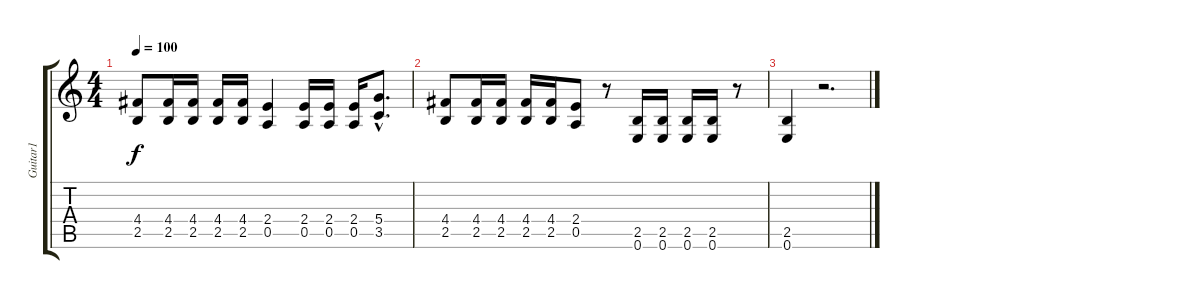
\track ("Guitar1" "Guitar1") {instrument distortionguitar}
\staff {score tabs}
\tuning (E4 B3 G3 D3 A2 E2) {hide}
\ts (4 4)
\tempo 100
\clef g2
\ks c
(4.4 2.5).8{dy f} (4.4 2.5).16 (4.4 2.5).16 (4.4 2.5).16 (4.4 2.5).16 (2.4 0.5).4 (2.4 0.5).16 (2.4 0.5).16 (2.4 0.5).16 (5.4{hac} 3.5{hac}).8{d} |
(4.4 2.5).8 (4.4 2.5).16 (4.4 2.5).16 (4.4 2.5).16 (4.4 2.5).16 (2.4 0.5).8 r.8 (2.5 0.6).16 (2.5 0.6).16 (2.5 0.6).16 (2.5 0.6).16 r.8 |
(2.5 0.6).4 r.2{d}
